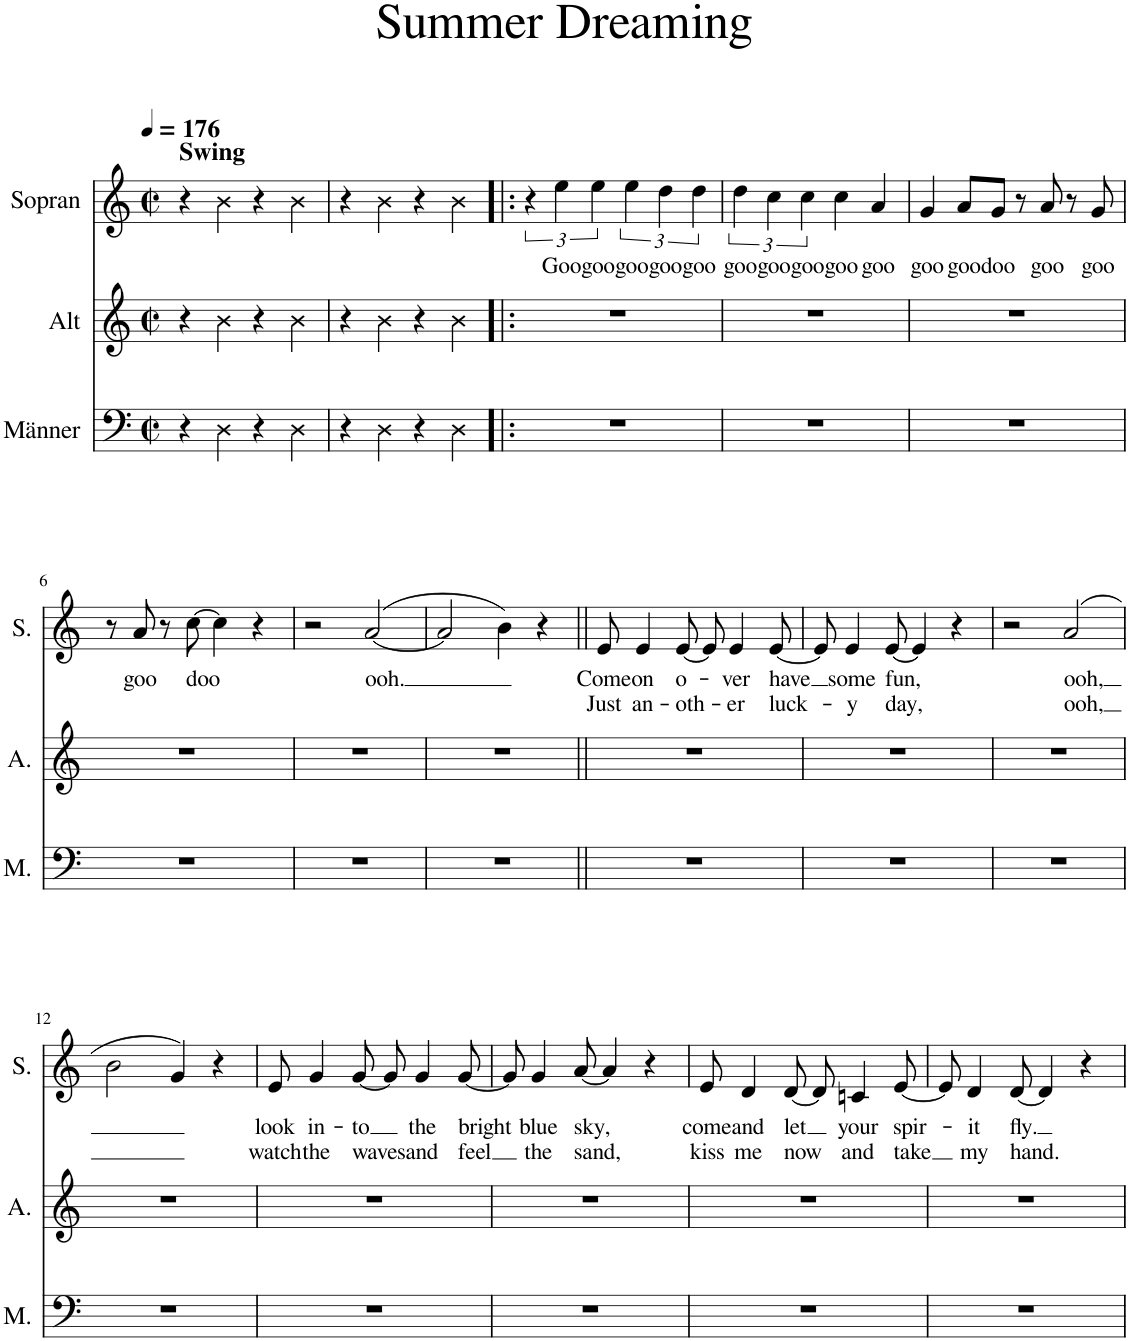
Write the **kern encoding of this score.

**kern	**kern	**kern	**text	**text
*part3	*part2	*part1	*part1	*part1
*staff3	*staff2	*staff1	*staff1	*staff1
*I"Männer	*I"Alt	*I"Sopran	*	*
*I'M.	*I'A.	*I'S.	*	*
*clefF4	*clefG2	*clefG2	*	*
*k[]	*k[]	*k[]	*	*
*M2/2	*M2/2	*M2/2	*	*
*met(c|)	*met(c|)	*met(c|)	*	*
*MM176	*MM176	*MM176	*	*
=1	=1	=1	=1	=1
!	!	!LO:TX:a:B:t=Swing	!	!
4r	4r	4r	.	.
4D\	4b\	4b\	.	.
4r	4r	4r	.	.
4D\	4b\	4b\	.	.
=2	=2	=2	=2	=2
4r	4r	4r	.	.
4D\	4b\	4b\	.	.
4r	4r	4r	.	.
4D\	4b\	4b\	.	.
=3!|:	=3!|:	=3!|:	=3!|:	=3!|:
1r	1r	6r	.	.
!	!	!	!LO:LY:b	!
.	.	6ee\	Goo	.
!	!	!	!LO:LY:b	!
.	.	6ee\	goo	.
!	!	!	!LO:LY:b	!
.	.	6ee\	goo	.
!	!	!	!LO:LY:b	!
.	.	6dd\	goo	.
!	!	!	!LO:LY:b	!
.	.	6dd\	goo	.
=4	=4	=4	=4	=4
!	!	!	!LO:LY:b	!
1r	1r	6dd\	goo	.
!	!	!	!LO:LY:b	!
.	.	6cc\	goo	.
!	!	!	!LO:LY:b	!
.	.	6cc\	goo	.
!	!	!	!LO:LY:b	!
.	.	4cc\	goo	.
!	!	!	!LO:LY:b	!
.	.	4a/	goo	.
=5	=5	=5	=5	=5
!	!	!	!LO:LY:b	!
1r	1r	4g/	goo	.
!	!	!	!LO:LY:b	!
.	.	8a/L	goo	.
!	!	!	!LO:LY:b	!
.	.	8g/J	doo	.
.	.	8r	.	.
!	!	!	!LO:LY:b	!
.	.	8a/	goo	.
.	.	8r	.	.
!	!	!	!LO:LY:b	!
.	.	8g/	goo	.
!!LO:LB:g=z
=6	=6	=6	=6	=6
1r	1r	8r	.	.
!	!	!	!LO:LY:b	!
.	.	8a/	goo	.
.	.	8r	.	.
!	!	!	!LO:LY:b	!
.	.	[8cc\	doo	.
.	.	4cc\]	.	.
.	.	4r	.	.
=7	=7	=7	=7	=7
1r	1r	2r	.	.
!	!	!	!LO:LY:b	!
.	.	([2a/	ooh.	.
=8	=8	=8	=8	=8
1r	1r	2a/]	.	.
.	.	4b\)	.	.
.	.	4r	.	.
=9||	=9||	=9||	=9||	=9||
!	!	!	!LO:LY:b	!LO:LY:b
1r	1r	8e/	Come	Just
!	!	!	!LO:LY:b	!LO:LY:b
.	.	4e/	on	an-
!	!	!	!LO:LY:b	!LO:LY:b
.	.	[8e/	o-	-oth-
.	.	8e/]	.	.
!	!	!	!LO:LY:b	!LO:LY:b
.	.	4e/	-ver	-er
!	!	!	!LO:LY:b	!LO:LY:b
.	.	[8e/	have	luck-
=10	=10	=10	=10	=10
1r	1r	8e/]	.	.
!	!	!	!LO:LY:b	!LO:LY:b
.	.	4e/	some	-y
!	!	!	!LO:LY:b	!LO:LY:b
.	.	[8e/	fun,	day,
.	.	4e/]	.	.
.	.	4r	.	.
=11	=11	=11	=11	=11
1r	1r	2r	.	.
!	!	!	!LO:LY:b	!LO:LY:b
.	.	(2a/	ooh,	ooh,
!!LO:LB:g=z
=12	=12	=12	=12	=12
1r	1r	2b\	.	.
.	.	4g/)	.	.
.	.	4r	.	.
=13	=13	=13	=13	=13
!	!	!	!LO:LY:b	!LO:LY:b
1r	1r	8e/	look	watch
!	!	!	!LO:LY:b	!LO:LY:b
.	.	4g/	in-	the
!	!	!	!LO:LY:b	!LO:LY:b
.	.	[8g/	-to	waves
.	.	8g/]	.	.
!	!	!	!LO:LY:b	!LO:LY:b
.	.	4g/	the	and
!	!	!	!LO:LY:b	!LO:LY:b
.	.	[8g/	bright	feel
=14	=14	=14	=14	=14
1r	1r	8g/]	.	.
!	!	!	!LO:LY:b	!LO:LY:b
.	.	4g/	blue	the
!	!	!	!LO:LY:b	!LO:LY:b
.	.	[8a/	sky,	sand,
.	.	4a/]	.	.
.	.	4r	.	.
=15	=15	=15	=15	=15
!	!	!	!LO:LY:b	!LO:LY:b
1r	1r	8e/	come	kiss
!	!	!	!LO:LY:b	!LO:LY:b
.	.	4d/	and	me
!	!	!	!LO:LY:b	!LO:LY:b
.	.	[8d/	let	now
.	.	8d/]	.	.
!	!	!	!LO:LY:b	!LO:LY:b
.	.	4cn/	your	and
!	!	!	!LO:LY:b	!LO:LY:b
.	.	[8e/	spir-	take
=16	=16	=16	=16	=16
1r	1r	8e/]	.	.
!	!	!	!LO:LY:b	!LO:LY:b
.	.	4d/	-it	my
!	!	!	!LO:LY:b	!LO:LY:b
.	.	[8d/	fly.	hand.
.	.	4d/]	.	.
.	.	4r	.	.
=	=	=	=	=
*-	*-	*-	*-	*-
